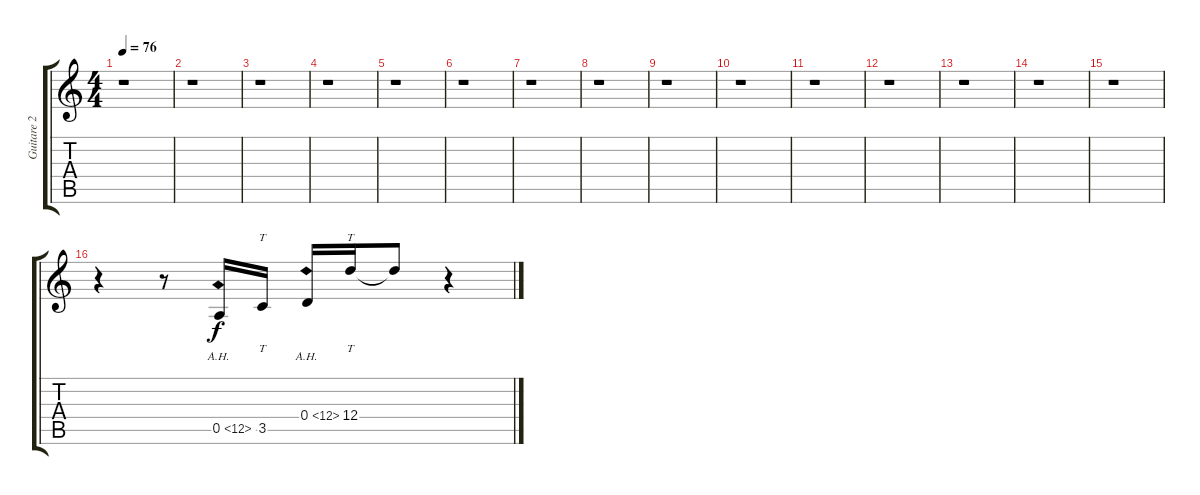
\track ("Guitare 2" "Guitare 2") {instrument distortionguitar}
\staff {score tabs}
\tuning (E4 B3 G3 D3 A2 E2) {hide}
\ts (4 4)
\tempo 76
\clef g2
\ks c
r.1{dy f} |
r.1 |
r.1 |
r.1 |
r.1 |
r.1 |
r.1 |
r.1 |
r.1 |
r.1 |
r.1 |
r.1 |
r.1 |
r.1 |
r.1 |
r.4 r.8 0.5{ah 12}.16 3.5.16{tt} 0.4{ah 12}.16 12.4.16{tt} 12.4{t}.8 r.4
